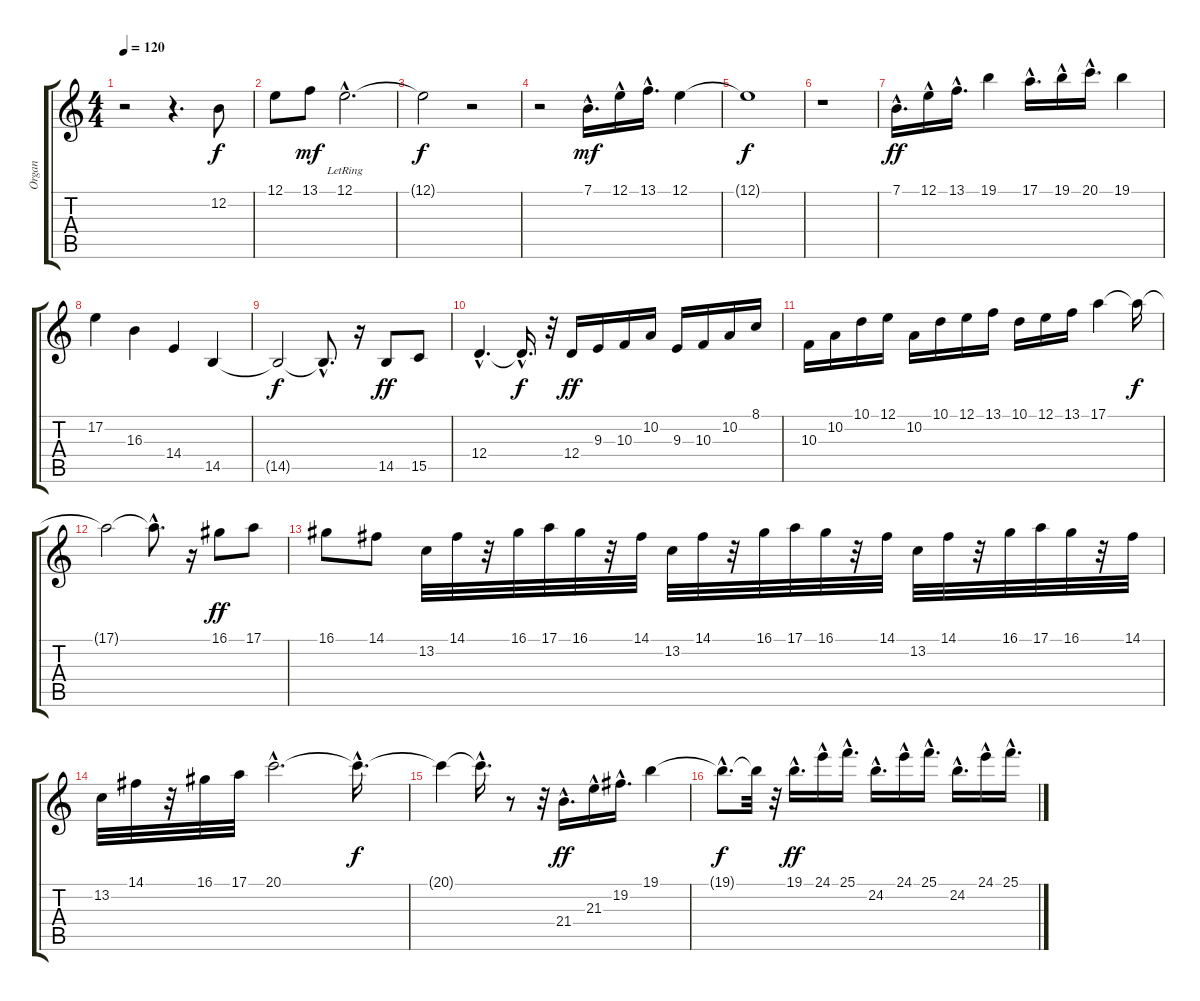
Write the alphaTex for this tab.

\track ("Organ" "Organ") {instrument reedorgan}
\staff {score tabs}
\tuning (E4 B3 G3 D3 A2 E2) {hide}
\ts (4 4)
\tempo 120
\clef g2
\ks c
r.2{dy f instrument reedorgan} r.4{d} 12.2.8 |
12.1.8 13.1.8{dy mf} 12.1{hac lr}.2{d} |
12.1{t}.2{dy f} r.2 |
r.2 7.1{hac}.16{d dy mf volume 16} 12.1{hac}.16 13.1{hac}.16{d} 12.1.4 |
12.1{t}.1{dy f} |
r.1 |
7.1{hac}.16{d dy ff} 12.1{hac}.16 13.1{hac}.16{d} 19.1.4 17.1{hac}.16{d} 19.1{hac}.16 20.1{hac}.16{d} 19.1.4 |
17.2.4 16.3.4 14.4.4 14.5.4 |
14.5{t}.2{dy f} 14.5{hac t}.8{d} r.16 14.5.8{dy ff} 15.5.8 |
12.4{hac}.4{d} 12.4{hac t}.16{d dy f} r.32 12.4.16{dy ff} 9.3.16 10.3.16 10.2.16 9.3.16 10.3.16 10.2.16 8.1.16 |
10.3.16 10.2.16 10.1.16 12.1.16 10.2.16 10.1.16 12.1.16 13.1.16 10.1.16 12.1.16 13.1.16 17.1.4 17.1{t}.16{dy f} |
17.1{t}.2 17.1{hac t}.8{d} r.16 16.1.8{dy ff} 17.1.8 |
16.1.8 14.1.8 13.2.32 14.1.32 r.32 16.1.32 17.1.32 16.1.32 r.32 14.1.32 13.2.32 14.1.32 r.32 16.1.32 17.1.32 16.1.32 r.32 14.1.32 13.2.32 14.1.32 r.32 16.1.32 17.1.32 16.1.32 r.32 14.1.32 |
13.2.32 14.1.32 r.32 16.1.32 17.1.32 20.1{hac}.2{d} 20.1{hac t}.16{d dy f} |
20.1{t}.4 20.1{hac t}.16{d} r.8 r.32 21.4{hac}.16{d dy ff} 21.3{hac}.16 19.2{hac}.16{d} 19.1.4 |
19.1{hac t}.8{d dy f} 19.1{t}.32 r.32 19.1{hac}.16{d dy ff} 24.1{hac}.16 25.1{hac}.16{d} 24.2{hac}.16{d} 24.1{hac}.16 25.1{hac}.16{d} 24.2{hac}.16{d} 24.1{hac}.16 25.1{hac}.16{d}
